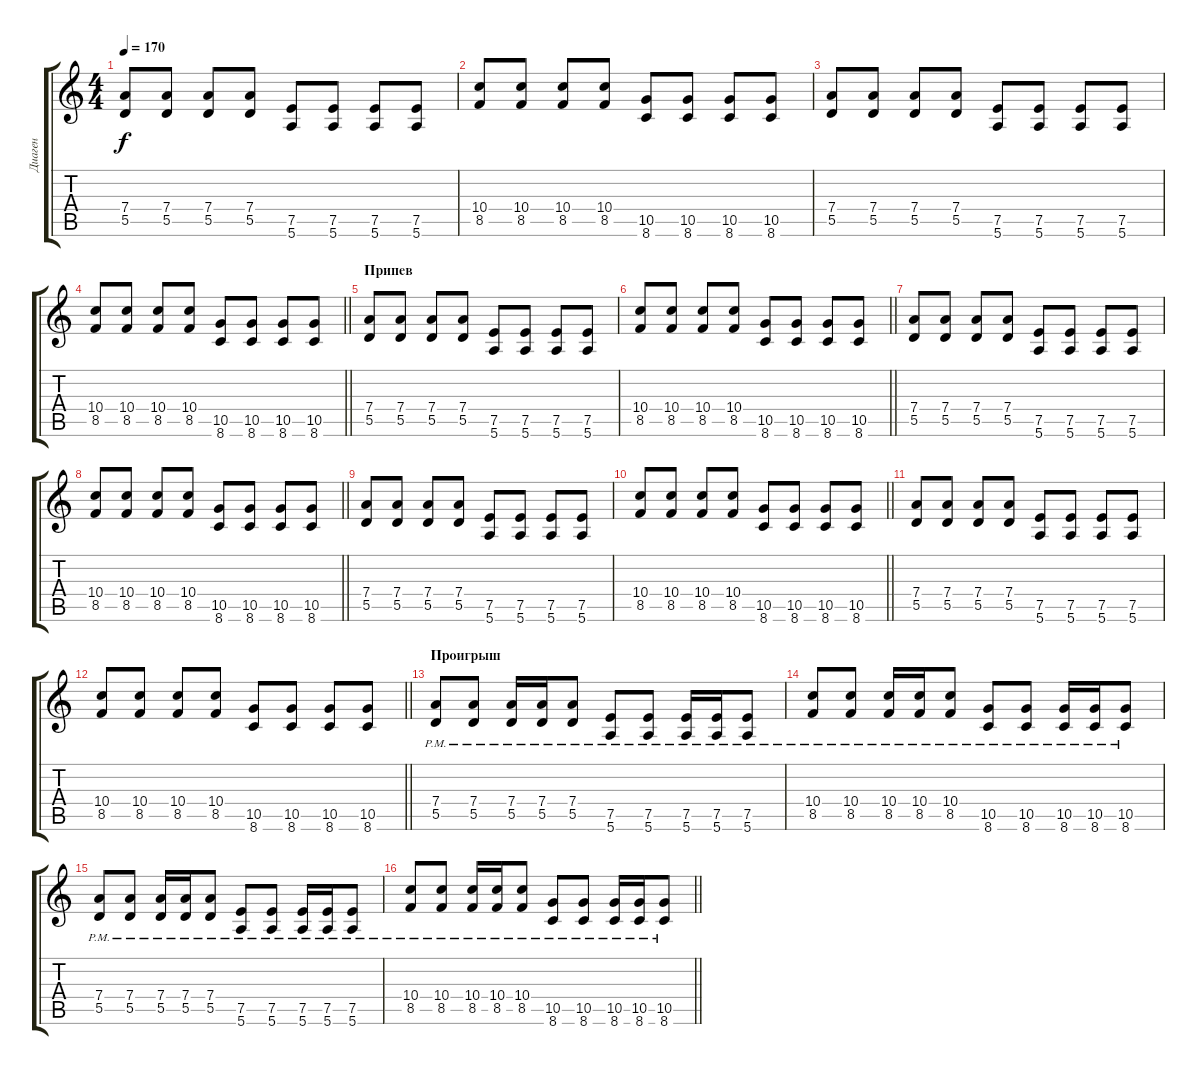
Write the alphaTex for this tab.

\track ("Диаген" "Диаген") {instrument distortionguitar}
\staff {score tabs}
\tuning (E4 B3 G3 D3 A2 E2) {hide}
\ts (4 4)
\tempo 170
\clef g2
\ks aminor
(7.4 5.5).8{dy f} (7.4 5.5).8 (7.4 5.5).8 (7.4 5.5).8 (7.5 5.6).8 (7.5 5.6).8 (7.5 5.6).8 (7.5 5.6).8 |
(10.4 8.5).8 (10.4 8.5).8 (10.4 8.5).8 (10.4 8.5).8 (10.5 8.6).8 (10.5 8.6).8 (10.5 8.6).8 (10.5 8.6).8 |
(7.4 5.5).8 (7.4 5.5).8 (7.4 5.5).8 (7.4 5.5).8 (7.5 5.6).8 (7.5 5.6).8 (7.5 5.6).8 (7.5 5.6).8 |
\barLineRight lightlight
(10.4 8.5).8 (10.4 8.5).8 (10.4 8.5).8 (10.4 8.5).8 (10.5 8.6).8 (10.5 8.6).8 (10.5 8.6).8 (10.5 8.6).8 |
\section ("" "Припев")
(7.4 5.5).8 (7.4 5.5).8 (7.4 5.5).8 (7.4 5.5).8 (7.5 5.6).8 (7.5 5.6).8 (7.5 5.6).8 (7.5 5.6).8 |
\barLineRight lightlight
(10.4 8.5).8 (10.4 8.5).8 (10.4 8.5).8 (10.4 8.5).8 (10.5 8.6).8 (10.5 8.6).8 (10.5 8.6).8 (10.5 8.6).8 |
(7.4 5.5).8 (7.4 5.5).8 (7.4 5.5).8 (7.4 5.5).8 (7.5 5.6).8 (7.5 5.6).8 (7.5 5.6).8 (7.5 5.6).8 |
\barLineRight lightlight
(10.4 8.5).8 (10.4 8.5).8 (10.4 8.5).8 (10.4 8.5).8 (10.5 8.6).8 (10.5 8.6).8 (10.5 8.6).8 (10.5 8.6).8 |
(7.4 5.5).8 (7.4 5.5).8 (7.4 5.5).8 (7.4 5.5).8 (7.5 5.6).8 (7.5 5.6).8 (7.5 5.6).8 (7.5 5.6).8 |
\barLineRight lightlight
(10.4 8.5).8 (10.4 8.5).8 (10.4 8.5).8 (10.4 8.5).8 (10.5 8.6).8 (10.5 8.6).8 (10.5 8.6).8 (10.5 8.6).8 |
(7.4 5.5).8 (7.4 5.5).8 (7.4 5.5).8 (7.4 5.5).8 (7.5 5.6).8 (7.5 5.6).8 (7.5 5.6).8 (7.5 5.6).8 |
\barLineRight lightlight
(10.4 8.5).8 (10.4 8.5).8 (10.4 8.5).8 (10.4 8.5).8 (10.5 8.6).8 (10.5 8.6).8 (10.5 8.6).8 (10.5 8.6).8 |
\section ("" "Проигрыш")
(7.4{pm} 5.5{pm}).8 (7.4{pm} 5.5{pm}).8 (7.4{pm} 5.5{pm}).16 (7.4{pm} 5.5{pm}).16 (7.4{pm} 5.5{pm}).8 (7.5{pm} 5.6{pm}).8 (7.5{pm} 5.6{pm}).8 (7.5{pm} 5.6{pm}).16 (7.5{pm} 5.6{pm}).16 (7.5{pm} 5.6{pm}).8 |
(10.4{pm} 8.5{pm}).8 (10.4{pm} 8.5{pm}).8 (10.4{pm} 8.5{pm}).16 (10.4{pm} 8.5{pm}).16 (10.4{pm} 8.5{pm}).8 (10.5{pm} 8.6{pm}).8 (10.5{pm} 8.6{pm}).8 (10.5{pm} 8.6{pm}).16 (10.5{pm} 8.6{pm}).16 (10.5{pm} 8.6{pm}).8 |
(7.4{pm} 5.5{pm}).8 (7.4{pm} 5.5{pm}).8 (7.4{pm} 5.5{pm}).16 (7.4{pm} 5.5{pm}).16 (7.4{pm} 5.5{pm}).8 (7.5{pm} 5.6{pm}).8 (7.5{pm} 5.6{pm}).8 (7.5{pm} 5.6{pm}).16 (7.5{pm} 5.6{pm}).16 (7.5{pm} 5.6{pm}).8 |
\barLineRight lightlight
(10.4{pm} 8.5{pm}).8 (10.4{pm} 8.5{pm}).8 (10.4{pm} 8.5{pm}).16 (10.4{pm} 8.5{pm}).16 (10.4{pm} 8.5{pm}).8 (10.5{pm} 8.6{pm}).8 (10.5{pm} 8.6{pm}).8 (10.5{pm} 8.6{pm}).16 (10.5{pm} 8.6{pm}).16 (10.5{pm} 8.6{pm}).8
